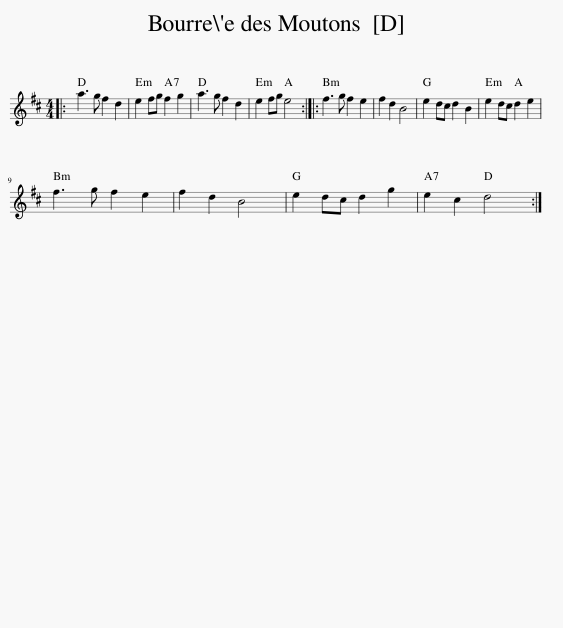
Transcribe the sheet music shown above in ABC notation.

X:1
L:1/8
M:4/4
I:linebreak $
K:D
V:1 treble
V:1
|: a3 g f2 d2 | e2 fg f2 g2 | a3 g f2 d2 | e2 fg e4 :: f3 g f2 e2 | %5
 f2 d2 B4 | e2 dc d2 B2 | e2 dc d2 e2 |$ f3 g f2 e2 | f2 d2 B4 | %10
 e2 dc d2 g2 | e2 c2 d4 :| %12
